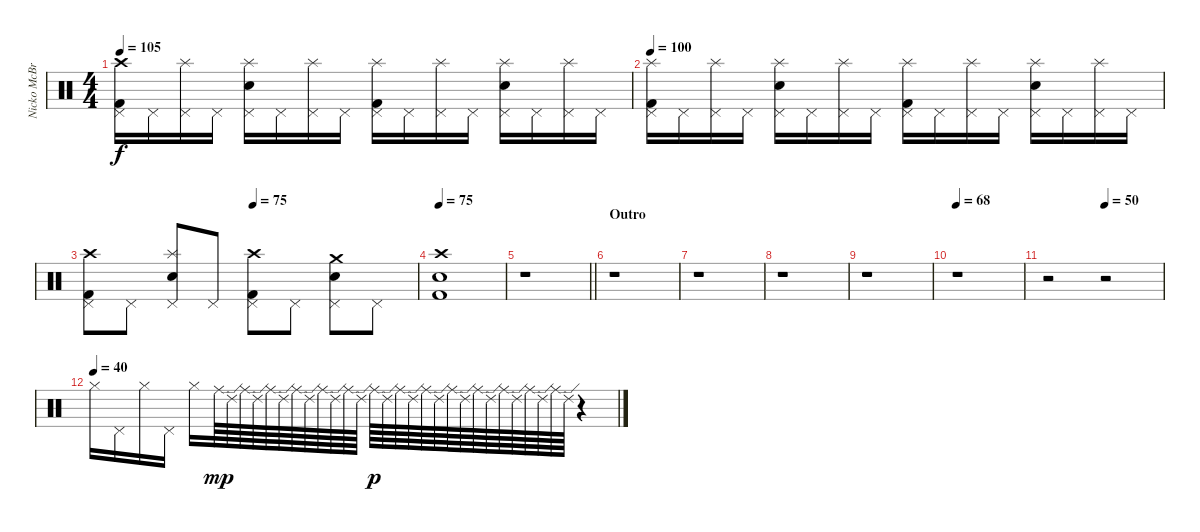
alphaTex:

\track ("Nicko McBrain" "Nicko McBr") {instrument percussion}
\staff {score}
\articulation defaults
\ts (4 4)
\tempo 105
\clef neutral
\ks c
("Kick (hit) 2" "Pedal Hi-Hat (hit)" "Crash high (hit)").16{dy f} "Pedal Hi-Hat (hit)".16 ("Pedal Hi-Hat (hit)" "Splash (hit)").16 "Pedal Hi-Hat (hit)".16 ("Snare (hit) 2" "Pedal Hi-Hat (hit)" "Splash (hit)").16 "Pedal Hi-Hat (hit)".16 ("Pedal Hi-Hat (hit)" "Splash (hit)").16 "Pedal Hi-Hat (hit)".16 ("Kick (hit) 2" "Pedal Hi-Hat (hit)" "Splash (hit)").16 "Pedal Hi-Hat (hit)".16 ("Pedal Hi-Hat (hit)" "Splash (hit)").16 "Pedal Hi-Hat (hit)".16 ("Snare (hit) 2" "Pedal Hi-Hat (hit)" "Splash (hit)").16 "Pedal Hi-Hat (hit)".16 ("Pedal Hi-Hat (hit)" "Splash (hit)").16 "Pedal Hi-Hat (hit)".16 |
\tempo 100
("Kick (hit) 2" "Pedal Hi-Hat (hit)" "Splash (hit)").16 "Pedal Hi-Hat (hit)".16 ("Pedal Hi-Hat (hit)" "Splash (hit)").16 "Pedal Hi-Hat (hit)".16 ("Snare (hit) 2" "Pedal Hi-Hat (hit)" "Splash (hit)").16 "Pedal Hi-Hat (hit)".16 ("Pedal Hi-Hat (hit)" "Splash (hit)").16 "Pedal Hi-Hat (hit)".16 ("Kick (hit) 2" "Pedal Hi-Hat (hit)" "Splash (hit)").16 "Pedal Hi-Hat (hit)".16 ("Pedal Hi-Hat (hit)" "Splash (hit)").16 "Pedal Hi-Hat (hit)".16 ("Snare (hit) 2" "Pedal Hi-Hat (hit)" "Splash (hit)").16 "Pedal Hi-Hat (hit)".16 ("Pedal Hi-Hat (hit)" "Splash (hit)").16 "Pedal Hi-Hat (hit)".16 |
\tempo (75 0.5)
("Kick (hit) 2" "Pedal Hi-Hat (hit)" "Crash high (hit)").8 "Pedal Hi-Hat (hit)".8 ("Snare (hit) 2" "Pedal Hi-Hat (hit)" "Splash (hit)").8 "Pedal Hi-Hat (hit)".8 ("Kick (hit) 2" "Pedal Hi-Hat (hit)" "Crash high (hit)").8 "Pedal Hi-Hat (hit)".8 ("Snare (hit) 2" "Pedal Hi-Hat (hit)" "Crash medium (hit)").8 "Pedal Hi-Hat (hit)".8 |
\tempo 75
("Snare (hit) 2" "Kick (hit) 2" "Crash high (hit)").1 |
\barLineRight lightlight
r.1 |
\section ("" "Outro")
r.1 |
r.1 |
r.1 |
r.1 |
\tempo 68
r.1 |
\tempo (50 0.5)
r.2 r.2 |
\tempo (40)
"Hi-Hat (closed)".16 "Pedal Hi-Hat (hit)".16 "Hi-Hat (closed)".16 "Pedal Hi-Hat (hit)".16 "Hi-Hat (closed)".16{volume 0} "Ride (middle)".64{dy mp} "Ride (edge) 2".64 "Ride (middle)".64 "Ride (edge) 2".64 "Ride (middle)".64 "Ride (edge) 2".64 "Ride (middle)".64 "Ride (edge) 2".64 "Ride (middle)".64 "Ride (edge) 2".64 "Ride (middle)".64 "Ride (edge) 2".64 "Ride (middle)".64{dy p} "Ride (edge) 2".64 "Ride (middle)".64 "Ride (edge) 2".64 "Ride (middle)".64 "Ride (edge) 2".64 "Ride (middle)".64 "Ride (edge) 2".64 "Ride (middle)".64 "Ride (edge) 2".64 "Ride (middle)".64 "Ride (edge) 2".64 "Ride (middle)".64 "Ride (edge) 2".64 "Ride (middle)".64 "Ride (edge) 2".64 r.4
